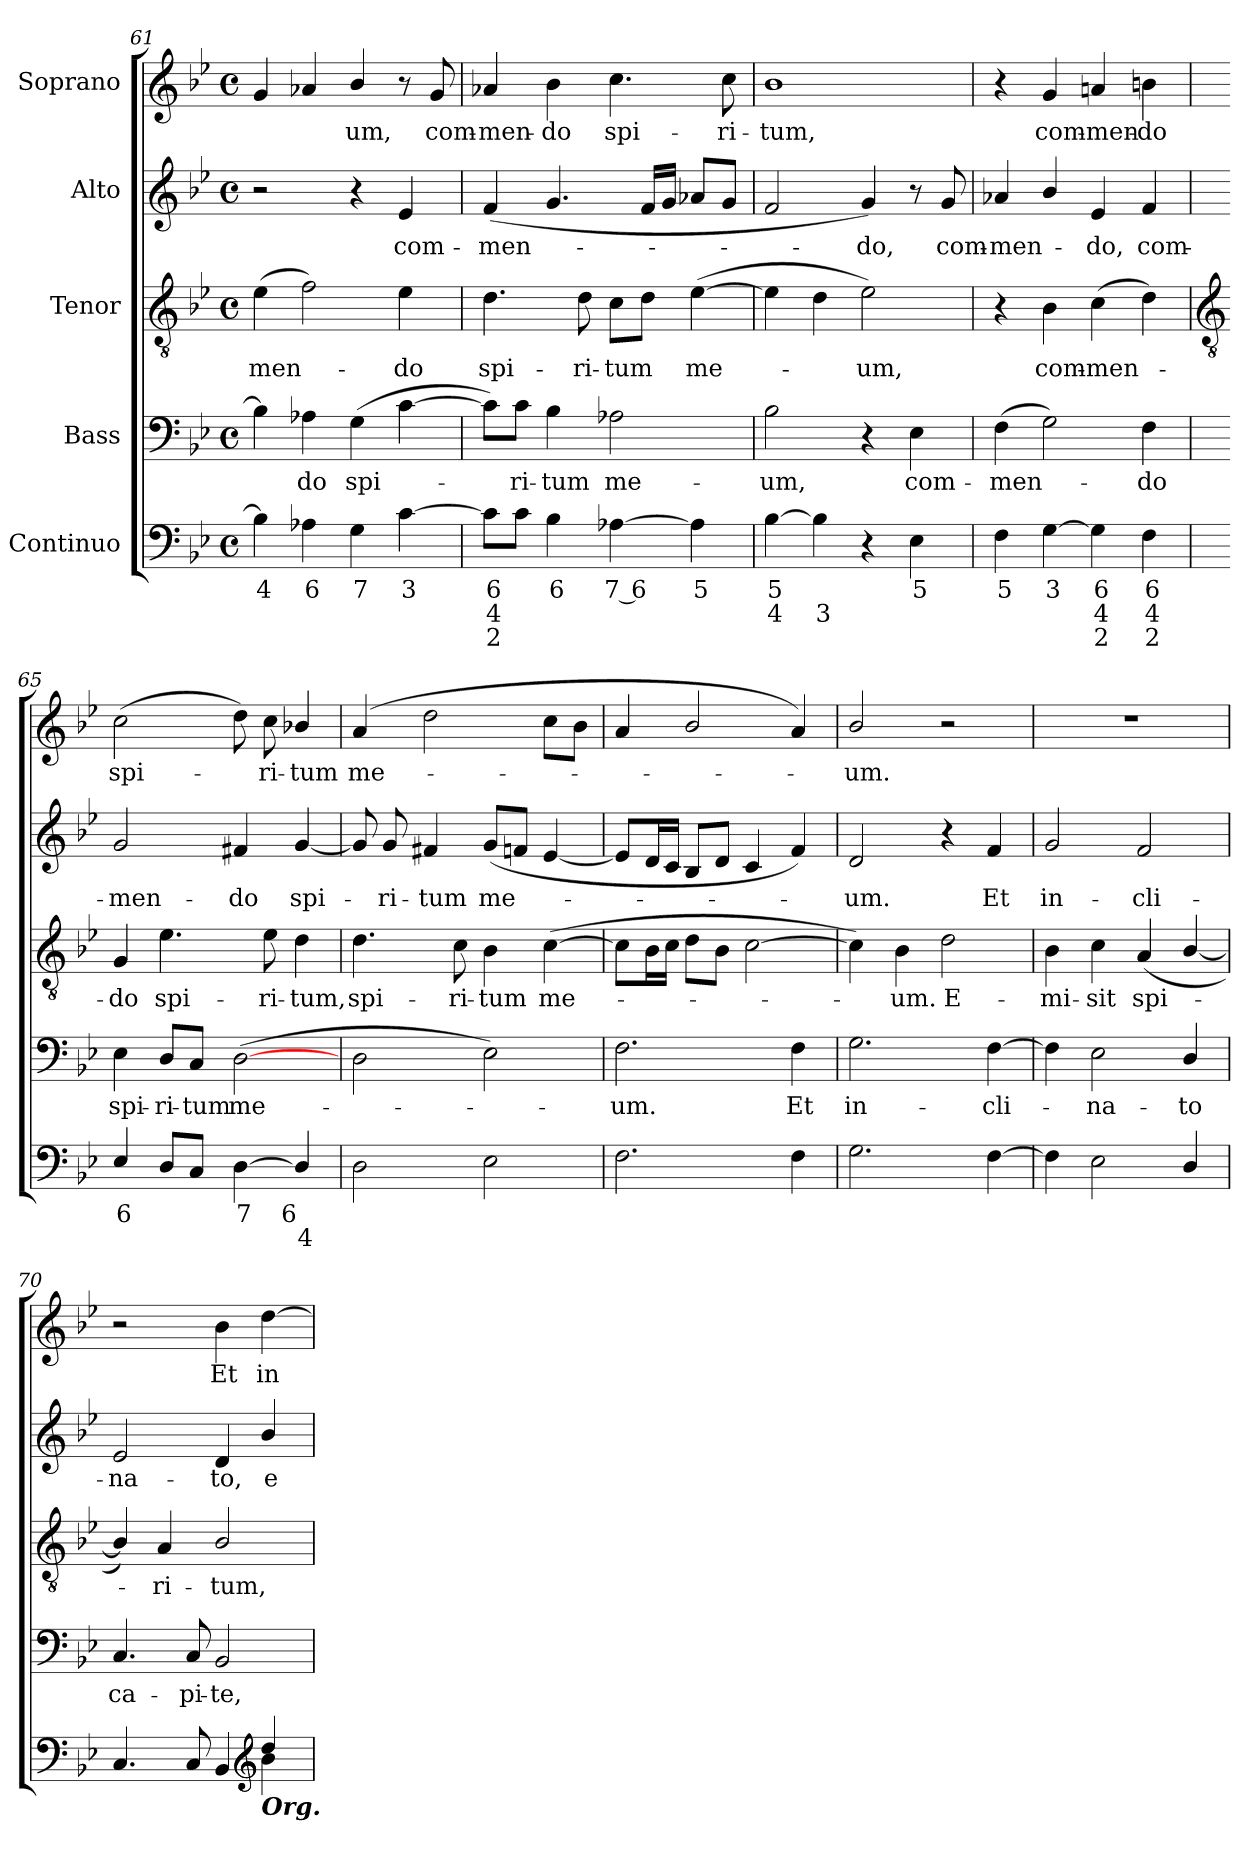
**kern	**text	**text	**text	**kern	**text	**kern	**text	**kern	**text	**kern	**text
*part5	*part5	*part5	*part5	*part4	*part4	*part3	*part3	*part2	*part2	*part1	*part1
*staff5	*staff5	*staff5	*staff5	*staff4	*staff4	*staff3	*staff3	*staff2	*staff2	*staff1	*staff1
*I"Continuo	*	*	*	*I"Bass	*	*I"Tenor	*	*I"Alto	*	*I"Soprano	*
*clefF4	*	*	*	*clefF4	*	*clefGv2	*	*clefG2	*	*clefG2	*
*k[b-e-]	*	*	*	*k[b-e-]	*	*k[b-e-]	*	*k[b-e-]	*	*k[b-e-]	*
*B-:	*	*	*	*B-:	*	*B-:	*	*B-:	*	*B-:	*
*M4/4	*	*	*	*M4/4	*	*M4/4	*	*M4/4	*	*M4/4	*
*met(c)	*	*	*	*met(c)	*	*met(c)	*	*met(c)	*	*met(c)	*
=61	=61	=61	=61	=61	=61	=61	=61	=61	=61	=61	=61
!	!LO:LY:b	!	!	!	!	!	!LO:LY:b	!	!	!	!
4B-]	4	.	.	4B-]	.	(>4e-\	-men-	2r	.	4g	.
!	!LO:LY:b	!	!	!	!LO:LY:b	!	!	!	!	!	!
4A-X	6	.	.	4A-X	do	2f\)	.	.	.	4a-X	.
!	!LO:LY:b	!	!	!	!LO:LY:b	!	!	!	!	!	!LO:LY:b
4G	7	.	.	(>4G	spi-	.	.	4r	.	4b-/	um,
!	!LO:LY:b	!	!	!	!	!	!LO:LY:b	!	!LO:LY:b	!	!
[4c	3	.	.	[4c	.	4e-\	do	4e-	com-	8r	.
!	!	!	!	!	!	!	!	!	!	!	!LO:LY:b
.	.	.	.	.	.	.	.	.	.	8g	com-
=62	=62	=62	=62	=62	=62	=62	=62	=62	=62	=62	=62
!	!LO:LY:b	!LO:LY:b	!LO:LY:b	!	!	!	!LO:LY:b	!	!LO:LY:b	!	!LO:LY:b
8cL]	6	4	2	8c\L])	.	4.d\	spi-	(<4f	-men-	4a-X	-men-
!	!	!	!	!	!LO:LY:b	!	!	!	!	!	!
8cJ	.	.	.	8c\J	ri-	.	.	.	.	.	.
!	!LO:LY:b	!	!	!	!LO:LY:b	!	!	!	!	!	!LO:LY:b
4B-	6	.	.	4B-	-tum	.	.	4.g	.	4b-\	-do
!	!	!	!	!	!	!	!LO:LY:b	!	!	!	!
.	.	.	.	.	.	8d\	-ri-	.	.	.	.
!	!LO:LY:b	!	!	!	!LO:LY:b	!	!LO:LY:b	!	!	!	!LO:LY:b
[4A-X	7 6	.	.	2A-X	me-	8c\L	-tum	.	.	4.cc\	spi-
.	.	.	.	.	.	8d\J	.	16fLL	.	.	.
.	.	.	.	.	.	.	.	16gJJ	.	.	.
!	!LO:LY:b	!	!	!	!	!	!LO:LY:b	!	!	!	!
4A-]	5	.	.	.	.	(>[4e-\	me-	8a-XL	.	.	.
!	!	!	!	!	!	!	!	!	!	!	!LO:LY:b
.	.	.	.	.	.	.	.	8gJ	.	8cc\	-ri-
=63	=63	=63	=63	=63	=63	=63	=63	=63	=63	=63	=63
!	!LO:LY:b	!LO:LY:b	!	!	!LO:LY:b	!	!	!	!	!	!LO:LY:b
[4B-	5	4	.	2B-	-um,	4e-\]	.	2f	.	1b-	-tum,
!	!	!LO:LY:b	!	!	!	!	!	!	!	!	!
4B-]	.	3	.	.	.	4d\	.	.	.	.	.
!	!	!	!	!	!	!	!LO:LY:b	!	!LO:LY:b	!	!
4r	.	.	.	4r	.	2e-)	um,	4g)	do,	.	.
!	!LO:LY:b	!	!	!	!LO:LY:b	!	!	!	!	!	!
4E-	5	.	.	4E-	com-	.	.	8r	.	.	.
!	!	!	!	!	!	!	!	!	!LO:LY:b	!	!
.	.	.	.	.	.	.	.	8g	com-	.	.
=64	=64	=64	=64	=64	=64	=64	=64	=64	=64	=64	=64
!	!LO:LY:b	!	!	!	!LO:LY:b	!	!	!	!LO:LY:b	!	!
4F	5	.	.	(>4F	-men-	4r	.	4a-X	-men-	4r	.
!	!LO:LY:b	!	!	!	!	!	!LO:LY:b	!	!	!	!LO:LY:b
[4G	3	.	.	2G)	.	4B-\	com-	4b-/	.	4g	com-
!	!LO:LY:b	!LO:LY:b	!LO:LY:b	!	!	!	!LO:LY:b	!	!LO:LY:b	!	!LO:LY:b
4G]	6	4	2	.	.	(>4c\	-men-	4e-	do,	4an	-men-
!	!LO:LY:b	!LO:LY:b	!LO:LY:b	!	!LO:LY:b	!	!	!	!LO:LY:b	!	!LO:LY:b
4F	6	4	2	4F	do	4d\)	.	4f	com-	4bn\	-do
!!LO:LB:g=z
=65	=65	=65	=65	=65	=65	=65	=65	=65	=65	=65	=65
*	*	*	*	*	*	*clefGv2	*	*	*	*	*
!	!LO:LY:b	!	!	!	!LO:LY:b	!	!LO:LY:b	!	!LO:LY:b	!	!LO:LY:b
*^	*	*	*	*	*	*	*	*	*	*	*
4E-	1ryy	6	.	.	4E-	spi-	4G	do	2g	-men-	(>2cc\	spi-
!	!	!	!	!	!	!LO:LY:b	!	!LO:LY:b	!	!	!	!
8DL	.	.	.	.	8D/L	-ri-	4.e-\	spi-	.	.	.	.
!	!	!	!	!	!	!LO:LY:b	!	!	!	!	!	!
8CJ	.	.	.	.	8C/J	-tum	.	.	.	.	.	.
!	!	!LO:LY:b	!	!	!	!LO:LY:b	!	!	!	!LO:LY:b	!	!
[4D\	.	7	.	.	(>[2D	me-	.	.	4f#X	-do	8dd)	.
!	!	!	!	!	!	!	!	!LO:LY:b	!	!	!	!LO:LY:b
.	.	.	.	.	.	.	8e-\	-ri-	.	.	8cc\	ri-
!	!	!LO:LY:b	!LO:LY:b	!	!	!	!	!LO:LY:b	!	!LO:LY:b	!	!LO:LY:b
4D]	.	6	4	.	.	.	4d\	-tum,	[4g	spi-	4b-X/	-tum
=66	=66	=66	=66	=66	=66	=66	=66	=66	=66	=66	=66	=66
!	!	!	!	!	!	!	!	!LO:LY:b	!	!	!	!LO:LY:b
2D\	2ryy	.	.	.	2D	.	4.d	spi-	8g]	.	(<4a	me-
!	!	!	!	!	!	!	!	!	!	!LO:LY:b	!	!
.	.	.	.	.	.	.	.	.	8g	ri-	.	.
!	!	!	!	!	!	!	!	!	!	!LO:LY:b	!	!
.	.	.	.	.	.	.	.	.	4f#X	-tum	2dd	.
!	!	!	!	!	!	!	!	!LO:LY:b	!	!	!	!
.	.	.	.	.	.	.	8c	-ri-	.	.	.	.
!	!	!	!	!	!	!	!	!LO:LY:b	!	!LO:LY:b	!	!
2E-\	2ryy	.	.	.	2E-)	.	4B-	-tum	(<8gL	me-	.	.
.	.	.	.	.	.	.	.	.	8fnJ	.	.	.
!	!	!	!	!	!	!	!	!LO:LY:b	!	!	!	!
.	.	.	.	.	.	.	(>[4c	me-	[4e-	.	8ccL	.
.	.	.	.	.	.	.	.	.	.	.	8b-J	.
=67	=67	=67	=67	=67	=67	=67	=67	=67	=67	=67	=67	=67
!	!	!	!	!	!	!LO:LY:b	!	!	!	!	!	!
2.F\	2ryy	.	.	.	2.F	um.	8c\L]	.	8e-L]	.	4a	.
.	.	.	.	.	.	.	16B-\L	.	16dL	.	.	.
.	.	.	.	.	.	.	16c\JJ	.	16cJJ	.	.	.
.	.	.	.	.	.	.	8d\L	.	8B-L	.	2b-/	.
.	.	.	.	.	.	.	8B-\J	.	8dJ	.	.	.
.	2ryy	.	.	.	.	.	[2c	.	4c	.	.	.
!	!	!	!	!	!	!LO:LY:b	!	!	!	!	!	!
4F\	.	.	.	.	4F	Et	.	.	4f)	.	4a)	.
=68	=68	=68	=68	=68	=68	=68	=68	=68	=68	=68	=68	=68
!	!	!	!	!	!	!LO:LY:b	!	!	!	!LO:LY:b	!	!LO:LY:b
2.G\	2ryy	.	.	.	2.G	in-	4c])	.	2d	um.	2b-/	um.
!	!	!	!	!	!	!	!	!LO:LY:b	!	!	!	!
.	.	.	.	.	.	.	4B-	um.	.	.	.	.
!	!	!	!	!	!	!	!	!LO:LY:b	!	!	!	!
.	2ryy	.	.	.	.	.	2d	E-	4r	.	2r	.
!	!	!	!	!	!	!LO:LY:b	!	!	!	!LO:LY:b	!	!
[4F\	.	.	.	.	[4F	-cli-	.	.	4f	Et	.	.
=69	=69	=69	=69	=69	=69	=69	=69	=69	=69	=69	=69	=69
!	!	!	!	!	!	!	!	!LO:LY:b	!	!LO:LY:b	!	!
4F\]	2ryy	.	.	.	4F]	.	4B-	-mi-	2g	in-	1r	.
!	!	!	!	!	!	!LO:LY:b	!	!LO:LY:b	!	!	!	!
2E-\	.	.	.	.	2E-	na-	4c	-sit	.	.	.	.
!	!	!	!	!	!	!	!	!LO:LY:b	!	!LO:LY:b	!	!
.	2ryy	.	.	.	.	.	(<4A	spi-	2f	-cli-	.	.
!	!	!	!	!	!	!LO:LY:b	!	!	!	!	!	!
4D/	.	.	.	.	4D/	-to	[4B-/	.	.	.	.	.
=70	=70	=70	=70	=70	=70	=70	=70	=70	=70	=70	=70	=70
!	!	!	!	!	!	!LO:LY:b	!	!	!	!LO:LY:b	!	!
4.C	2ryy	.	.	.	4.C	ca-	4B-/])	.	2e-	-na-	2r	.
!	!	!	!	!	!	!	!	!LO:LY:b	!	!	!	!
.	.	.	.	.	.	.	4A	ri-	.	.	.	.
!	!	!	!	!	!	!LO:LY:b	!	!	!	!	!	!
8C	.	.	.	.	8C	-pi-	.	.	.	.	.	.
!	!	!	!	!	!	!LO:LY:b	!	!LO:LY:b	!	!LO:LY:b	!	!LO:LY:b
4BB-	4ryy	.	.	.	2BB-	-te,	2B-/	-tum,	4d	-to,	4b-	Et
*clefG2	*	*	*	*	*	*	*	*	*	*	*	*
!LO:TX:b:Bi:t=Org.	!	!	!	!	!	!	!	!	!	!	!	!
!	!	!	!	!	!	!	!	!	!	!LO:LY:b	!	!LO:LY:b
4dd/	4b-\	.	.	.	.	.	.	.	4b-/	e-	[4dd	in-
*v	*v	*	*	*	*	*	*	*	*	*	*	*
=	=	=	=	=	=	=	=	=	=	=	=
*-	*-	*-	*-	*-	*-	*-	*-	*-	*-	*-	*-
